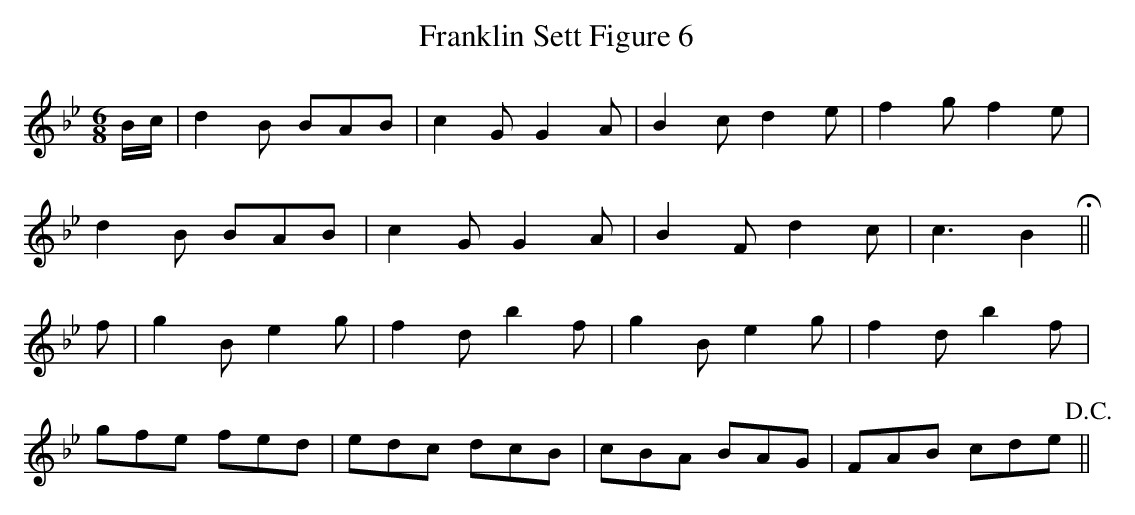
X:1
T:Franklin Sett Figure 6
M:6/8
L:1/8
K:Bb
B/c/|d2B BAB|c2G G2A|B2c d2e|f2g f2e|
d2B BAB|c2G G2A|B2F d2c|c3 B2!fermata!||
f|g2B e2g|f2d b2f|g2B e2g|f2d b2f|
gfe fed|edc dcB|cBA BAG|FAB cde!D.C.!||
